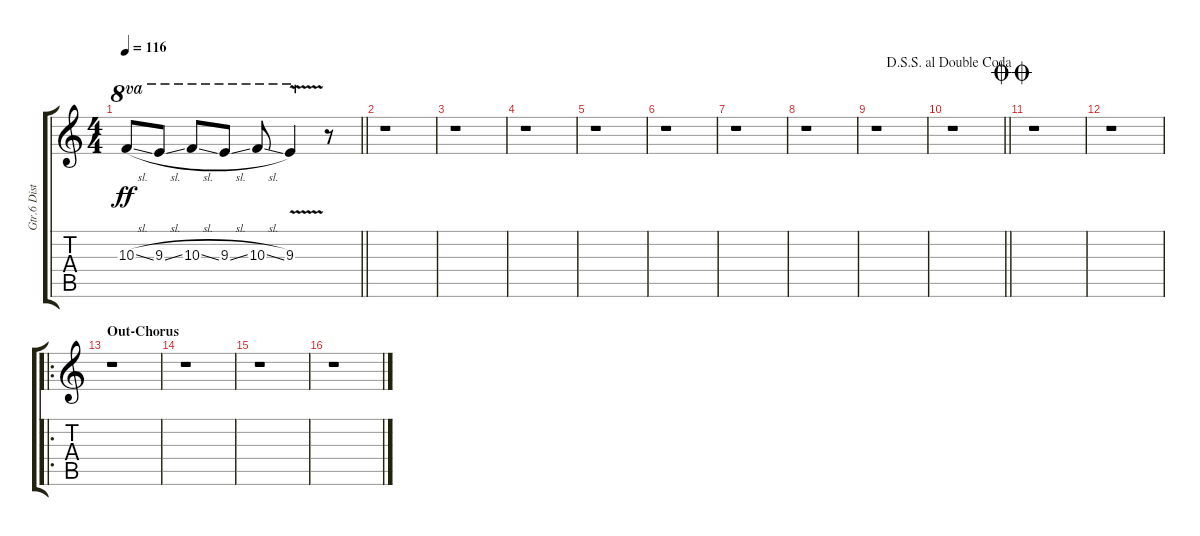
\track ("Gtr.6 Distortion " "Gtr.6 Dist") {instrument distortionguitar}
\staff {score tabs}
\tuning (E4 B3 G3 D4 A3 E3) {hide}
\ts (4 4)
\tempo 116
\clef g2
\barLineRight lightlight
\ks c
10.3{sl}.8{ot 8va dy ff} 9.3{sl}.8{ot 8va} 10.3{sl}.8{ot 8va} 9.3{sl}.8{ot 8va} 10.3{sl}.8{ot 8va} 9.3{v}.4{ot 8va} r.8 |
r.1 |
r.1 |
r.1 |
r.1 |
r.1 |
r.1 |
r.1 |
r.1 |
\jump dalsegnosegnoaldoublecoda
\barLineRight lightlight
r.1 |
\jump doublecoda
r.1 |
r.1 |
\ro
\section ("" "Out-Chorus")
r.1 |
r.1 |
r.1 |
r.1
